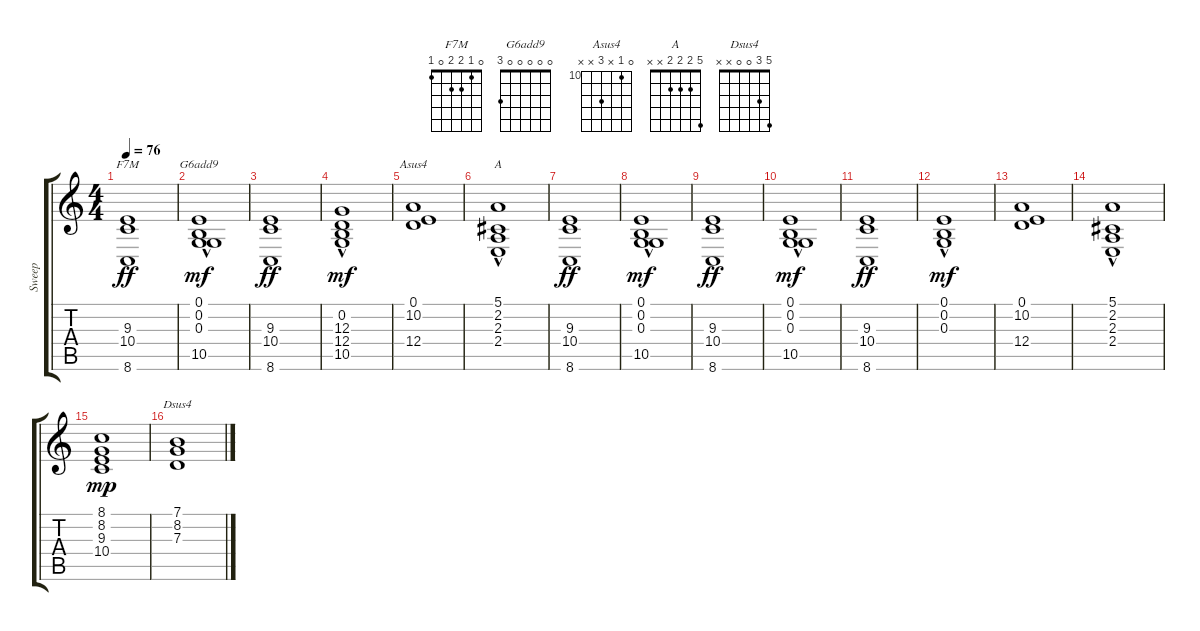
\track ("Sweep" "Sweep") {instrument pad8sweep}
\staff {score tabs}
\tuning (E4 B3 G3 D3 A2 E2) {hide}
\chord ("F7M" 0 1 2 2 0 1)
\chord ("G6add9" 0 0 0 0 0 3)
\chord ("Asus4" 0 10 x 12 x x) {firstfret 10}
\chord ("A" 5 2 2 2 x x)
\chord ("Dsus4" 5 3 0 0 x x)
\ts (4 4)
\tempo 76
\clef g2
\ks c
(9.3 10.4 8.6).1{ch "F7M" dy ff instrument pad8sweep} |
(0.1 0.2 0.3{hac} 10.5).1{ch "G6add9" dy mf} |
(9.3 10.4 8.6).1{dy ff instrument pad8sweep} |
(0.2{hac} 12.3{hac} 12.4{hac} 10.5{hac}).1{dy mf} |
(0.1 10.2 12.4).1{ch "Asus4" instrument pad8sweep} |
(5.1 2.2{hac} 2.3{hac} 2.4{hac}).1{ch "A"} |
(9.3 10.4 8.6).1{dy ff instrument pad8sweep} |
(0.1 0.2 0.3{hac} 10.5).1{dy mf} |
(9.3 10.4 8.6).1{dy ff instrument pad8sweep} |
(0.1 0.2 0.3{hac} 10.5).1{dy mf} |
(9.3 10.4 8.6).1{dy ff instrument pad8sweep} |
(0.1 0.2 0.3{hac}).1{dy mf} |
(0.1 10.2 12.4).1{instrument pad8sweep} |
(5.1 2.2{hac} 2.3{hac} 2.4{hac}).1 |
(8.1 8.2 9.3 10.4).1{dy mp instrument pad8sweep} |
(7.1 8.2 7.3).1{ch "Dsus4"}
